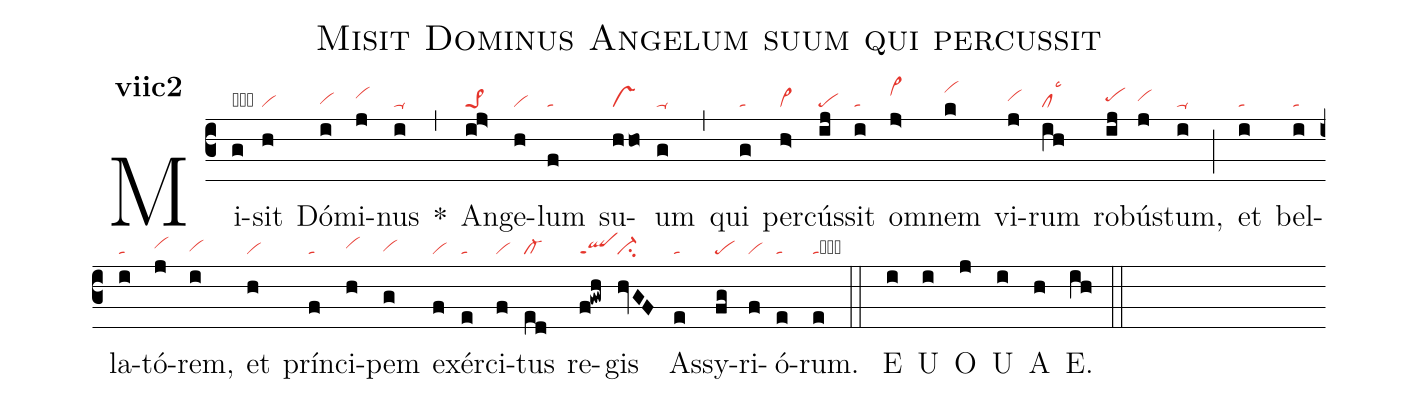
name:Misit Dominus Angelum suum qui percussit;
office-part:an;
mode:7c2;
nabc-lines:1;
%%
initial-style: 1;
name: Misit Dominus Angelum suum qui percussit;
mode:7;
office-part: Antiphona;
annotation: Ant.;
annotation:vii c 2;
nabc-lines:1;
%%
(c3) Mi(g|obta)sit(h|vi) Dó(i|vihg)mi(j|vihi)nus(i|ta-) <sp>*</sp>(,) An(ij>|pe>1)ge(h|vi)lum(f|ta) su(hho|vs)um(g|ta-) (,) qui(g|ta) per(h>|vi>)cús(ij|pe)sit(i|ta) om(j>|vi>hj)nem(k|vihk) vi(j|vihh)rum(ih|cllsc3) ro(ij|pehh)bús(j|vihh)tum,(i|ta-) (;) et(i|ta) bel(i|ta)la(i|ta)tó(j|vihh)rem,(i|vihg) et(h|vi) prín(f|ta)ci(h|vihh)pem(g|vihg) ex(f|vi)ér(e|ta)ci(f|vi)tus(ed|cl-) re(f!gwh|qlppt1)gis(hvGF|ci-) As(e|ta)sy(fg|pe)ri(f|vi)ó(e|ta)rum.(e|tacb) (::)
<eu> E(i) U(i) O(j) U(i) A(h) E.(ih) </eu> (::)
